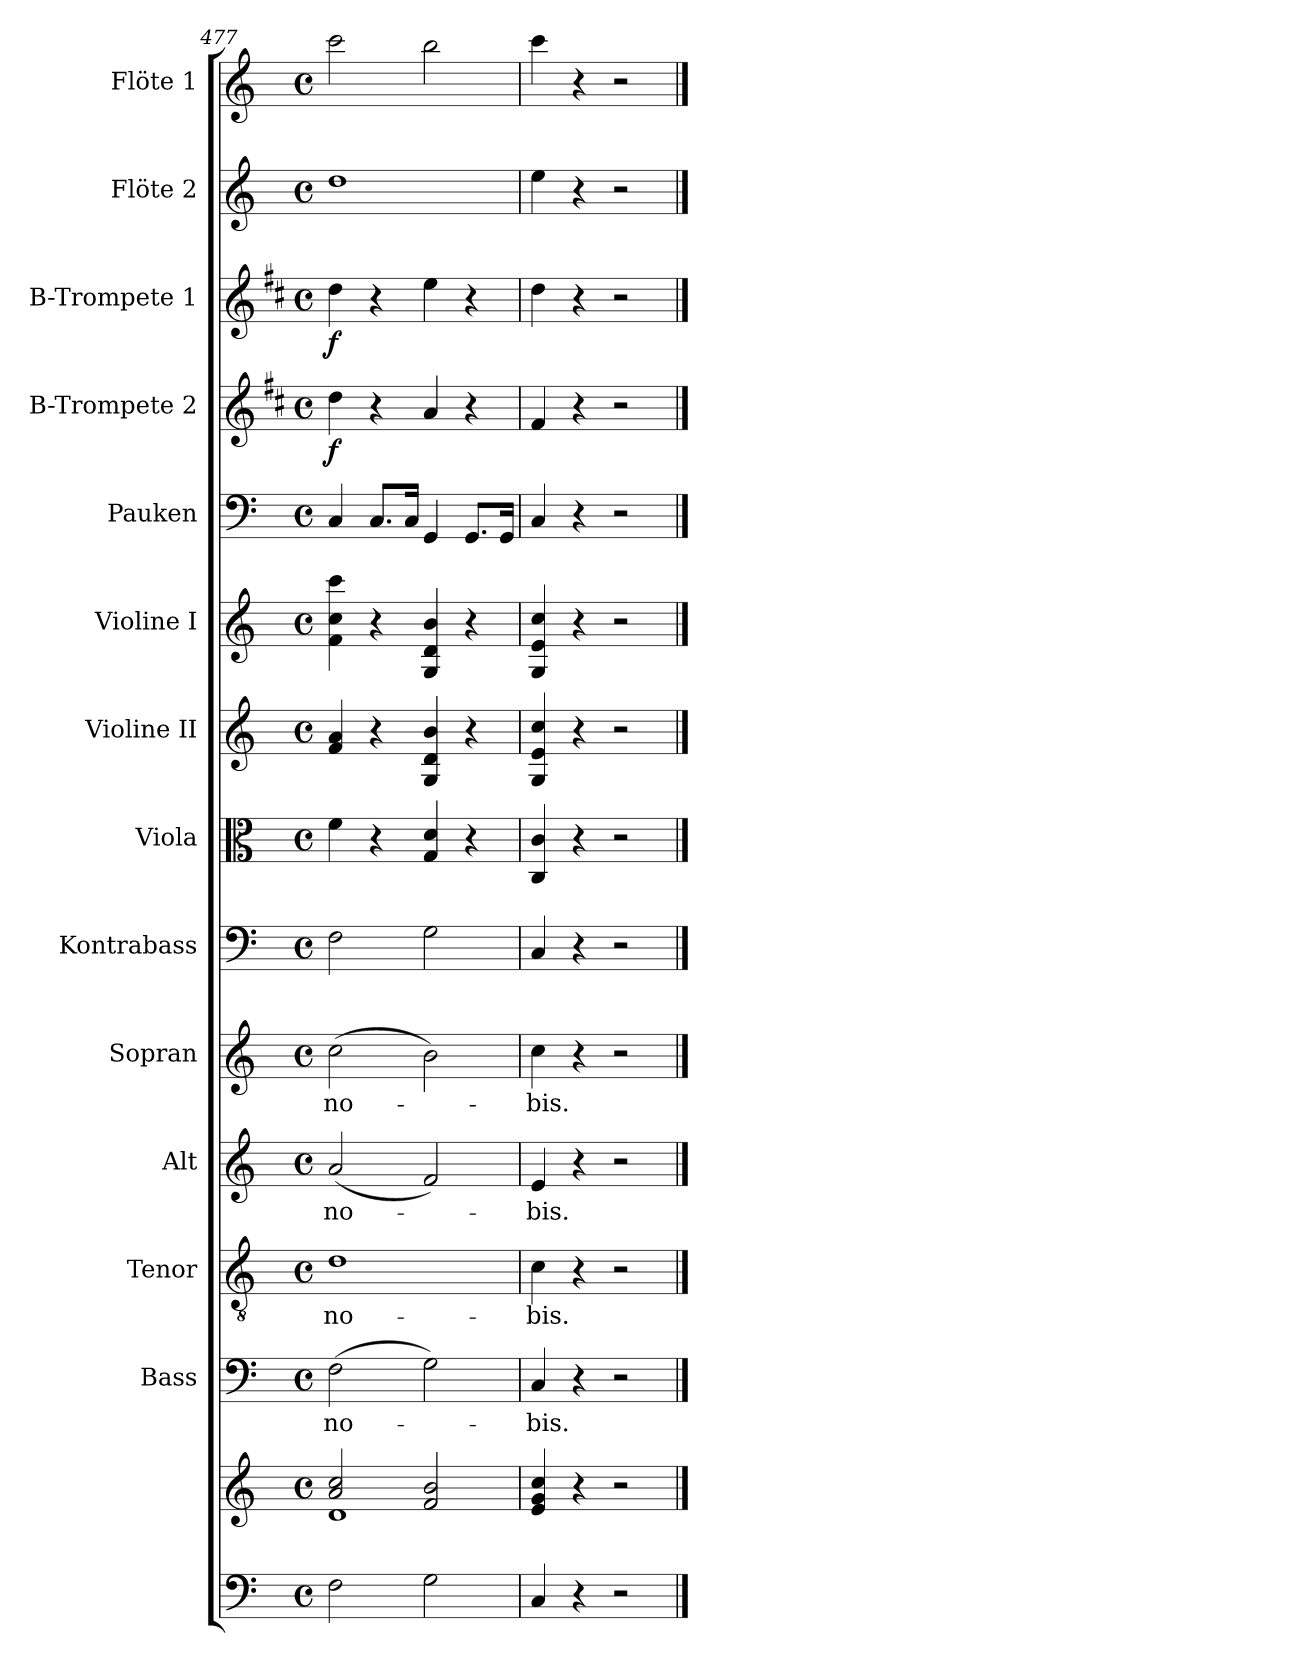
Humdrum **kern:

**kern	**kern	**kern	**text	**kern	**text	**kern	**text	**kern	**text	**kern	**kern	**kern	**kern	**kern	**kern	**dynam	**kern	**dynam	**kern	**kern
*part14	*part14	*part13	*part13	*part12	*part12	*part11	*part11	*part10	*part10	*part9	*part8	*part7	*part6	*part5	*part4	*part4	*part3	*part3	*part2	*part1
*staff15	*staff14	*staff13	*staff13	*staff12	*staff12	*staff11	*staff11	*staff10	*staff10	*staff9	*staff8	*staff7	*staff6	*staff5	*staff4	*staff4	*staff3	*staff3	*staff2	*staff1
*	*	*I"Bass	*	*I"Tenor	*	*I"Alt	*	*I"Sopran	*	*I"Kontrabass	*I"Viola	*I"Violine II	*I"Violine I	*I"Pauken	*I"B-Trompete 2	*	*I"B-Trompete 1	*	*I"Flöte 2	*I"Flöte 1
*	*	*I'B.	*	*I'T.	*	*I'A.	*	*I'S.	*	*I'Kb.	*I'Vla.	*I'Vl. II	*I'Vl. I	*I'Pk.	*I'B Trp. 2	*	*I'B Trp. 1	*	*I'Fl. 2	*I'Fl. 1
*clefF4	*clefG2	*clefF4	*	*clefGv2	*	*clefG2	*	*clefG2	*	*clefF4	*clefC3	*clefG2	*clefG2	*clefF4	*clefG2	*	*clefG2	*	*clefG2	*clefG2
*	*	*	*	*	*	*	*	*	*	*ITrd7c12	*	*	*	*	*ITrd1c2	*	*ITrd1c2	*	*	*
*k[]	*k[]	*k[]	*	*k[]	*	*k[]	*	*k[]	*	*k[]	*k[]	*k[]	*k[]	*k[]	*k[]	*	*k[]	*	*k[]	*k[]
*C:	*C:	*C:	*	*C:	*	*C:	*	*C:	*	*C:	*C:	*C:	*C:	*C:	*C:	*	*C:	*	*C:	*C:
*M4/4	*M4/4	*M4/4	*	*M4/4	*	*M4/4	*	*M4/4	*	*M4/4	*M4/4	*M4/4	*M4/4	*M4/4	*M4/4	*	*M4/4	*	*M4/4	*M4/4
*met(c)	*met(c)	*met(c)	*	*met(c)	*	*met(c)	*	*met(c)	*	*met(c)	*met(c)	*met(c)	*met(c)	*met(c)	*met(c)	*	*met(c)	*	*met(c)	*met(c)
=477	=477	=477	=477	=477	=477	=477	=477	=477	=477	=477	=477	=477	=477	=477	=477	=477	=477	=477	=477	=477
*	*^	*	*	*	*	*	*	*	*	*	*	*	*	*	*	*	*	*	*	*
!	!	!	!	!LO:LY:b	!	!LO:LY:b	!	!LO:LY:b	!	!LO:LY:b	!	!	!	!	!	!	!LO:DY:b	!	!LO:DY:b	!	!
2F\	2a/ 2cc/	1d	(>2F\	no-	1d	no-	(<2a/	no-	(>2cc\	no-	2FF\	4f\	4f/ 4a/	4f\ 4cc\ 4ccc\	4C/	4cc\	f	4cc\	f	1dd	2ccc\
.	.	.	.	.	.	.	.	.	.	.	.	4r	4r	4r	8.C/L	4r	.	4r	.	.	.
.	.	.	.	.	.	.	.	.	.	.	.	.	.	.	16C/Jk	.	.	.	.	.	.
2G\	2f/ 2b/	.	2G\)	.	.	.	2f/)	.	2b\)	.	2GG\	4G/ 4d/	4G/ 4d/ 4b/	4G/ 4d/ 4b/	4GG/	4g/	.	4dd\	.	.	2bb\
.	.	.	.	.	.	.	.	.	.	.	.	4r	4r	4r	8.GG/L	4r	.	4r	.	.	.
.	.	.	.	.	.	.	.	.	.	.	.	.	.	.	16GG/Jk	.	.	.	.	.	.
*	*v	*v	*	*	*	*	*	*	*	*	*	*	*	*	*	*	*	*	*	*	*
=478	=478	=478	=478	=478	=478	=478	=478	=478	=478	=478	=478	=478	=478	=478	=478	=478	=478	=478	=478	=478
!	!	!	!LO:LY:b	!	!LO:LY:b	!	!LO:LY:b	!	!LO:LY:b	!	!	!	!	!	!	!	!	!	!	!
4C/	4e/ 4g/ 4cc/	4C/	-bis.	4c\	-bis.	4e/	-bis.	4cc\	-bis.	4CC/	4C/ 4c/	4G/ 4e/ 4cc/	4G/ 4e/ 4cc/	4C/	4e/	.	4cc\	.	4ee\	4ccc\
4r	4r	4r	.	4r	.	4r	.	4r	.	4r	4r	4r	4r	4r	4r	.	4r	.	4r	4r
2r	2r	2r	.	2r	.	2r	.	2r	.	2r	2r	2r	2r	2r	2r	.	2r	.	2r	2r
==	==	==	==	==	==	==	==	==	==	==	==	==	==	==	==	==	==	==	==	==
*-	*-	*-	*-	*-	*-	*-	*-	*-	*-	*-	*-	*-	*-	*-	*-	*-	*-	*-	*-	*-
